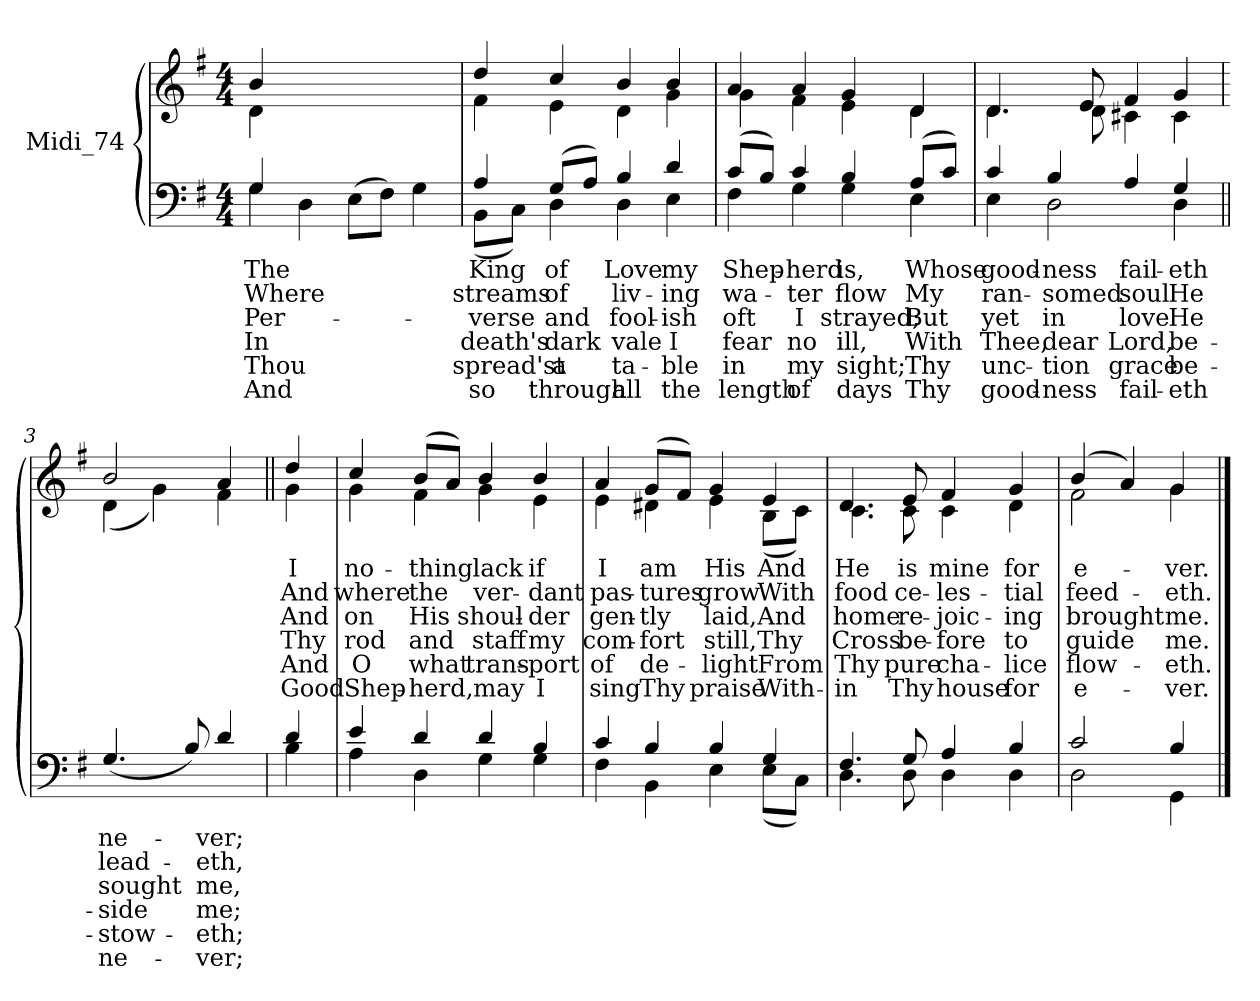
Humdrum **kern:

**kern	**text	**text	**text	**text	**text	**text	**kern	**text	**text	**text	**text	**text	**text
*part2	*part2	*part2	*part2	*part2	*part2	*part2	*part1	*part1	*part1	*part1	*part1	*part1	*part1
*staff2	*staff2	*staff2	*staff2	*staff2	*staff2	*staff2	*staff1	*staff1	*staff1	*staff1	*staff1	*staff1	*staff1
*I"Midi_74	*	*	*	*	*	*	*I"Midi_74	*	*	*	*	*	*
*clefF4	*	*	*	*	*	*	*clefG2	*	*	*	*	*	*
*k[f#]	*	*	*	*	*	*	*k[f#]	*	*	*	*	*	*
*G:	*	*	*	*	*	*	*G:	*	*	*	*	*	*
*M4/4	*	*	*	*	*	*	*M4/4	*	*	*	*	*	*
=	=	=	=	=	=	=	=	=	=	=	=	=	=
!	!	!	!	!	!	!	!LO:TX:a:t=Dominus regit me  (87. 87. Iambic)	!	!	!	!	!	!
!	!	!	!	!	!	!	!LO:TX:a:cj:t=The King of Love my Shepherd is	!	!	!	!	!	!
!	!	!	!	!	!	!	!LO:TX:a:cj:t=John Bacchus Dykes\n(1823-76)	!	!	!	!	!	!
!	!	!	!	!	!	!	!LO:TX:a:cj:t=Henry Williams Baker\n(1821-77)	!	!	!	!	!	!
!	!LO:LY:a	!LO:LY:a	!LO:LY:a	!LO:LY:a	!LO:LY:a	!LO:LY:a	!	!	!	!	!	!	!
*^	*	*	*	*	*	*	*^	*	*	*	*	*	*
4G/	4G\	The	Where	Per-	-In	Thou	And	4b/	4d\	.	.	.	.	.	.
2.ryy	4D\	.	.	.	.	.	.	2.ryy	2.ryy	.	.	.	.	.	.
.	(<8E\L	.	.	.	.	.	.	.	.	.	.	.	.	.	.
.	8F#\J)	.	.	.	.	.	.	.	.	.	.	.	.	.	.
.	4G\	.	.	.	.	.	.	.	.	.	.	.	.	.	.
=0A	=0A	=0A	=0A	=0A	=0A	=0A	=0A	=0A	=0A	=0A	=0A	=0A	=0A	=0A	=0A
!	!	!LO:LY:a	!LO:LY:a	!LO:LY:a	!LO:LY:a	!LO:LY:a	!LO:LY:a	!	!	!	!	!	!	!	!
4A/	(<8BB\L	King	streams	verse	death's	spread'st	so	4dd/	4f#\	.	.	.	.	.	.
.	8C\J)	.	.	.	.	.	.	.	.	.	.	.	.	.	.
!	!	!LO:LY:a	!LO:LY:a	!LO:LY:a	!LO:LY:a	!LO:LY:a	!LO:LY:a	!	!	!	!	!	!	!	!
(>8G/L	4D\	of	of	and	dark	a	through	4cc/	4e\	.	.	.	.	.	.
8A/J)	.	.	.	.	.	.	.	.	.	.	.	.	.	.	.
!	!	!LO:LY:a	!LO:LY:a	!LO:LY:a	!LO:LY:a	!LO:LY:a	!LO:LY:a	!	!	!	!	!	!	!	!
4B/	4D\	Love	liv-	-fool-	-vale	ta-	-all	4b/	4d\	.	.	.	.	.	.
!	!	!LO:LY:a	!LO:LY:a	!LO:LY:a	!LO:LY:a	!LO:LY:a	!LO:LY:a	!	!	!	!	!	!	!	!
4d/	4E\	my	ing	ish	I	ble	the	4b/	4g\	.	.	.	.	.	.
=1A	=1A	=1A	=1A	=1A	=1A	=1A	=1A	=1A	=1A	=1A	=1A	=1A	=1A	=1A	=1A
!	!	!LO:LY:a	!LO:LY:a	!LO:LY:a	!LO:LY:a	!LO:LY:a	!LO:LY:a	!	!	!	!	!	!	!	!
(>8c/L	4F#\	Shep-	wa-	oft	fear	in	length	4a/	4g\	.	.	.	.	.	.
8B/J)	.	.	.	.	.	.	.	.	.	.	.	.	.	.	.
!	!	!LO:LY:a	!LO:LY:a	!LO:LY:a	!LO:LY:a	!LO:LY:a	!LO:LY:a	!	!	!	!	!	!	!	!
4c/	4G\	herd	ter	I	no	my	of	4a/	4f#\	.	.	.	.	.	.
!	!	!LO:LY:a	!LO:LY:a	!LO:LY:a	!LO:LY:a	!LO:LY:a	!LO:LY:a	!	!	!	!	!	!	!	!
4B/	4G\	is,	flow	strayed;	ill,	sight;	days	4g/	4e\	.	.	.	.	.	.
!	!	!LO:LY:a	!LO:LY:a	!LO:LY:a	!LO:LY:a	!LO:LY:a	!LO:LY:a	!	!	!	!	!	!	!	!
(>8A/L	4E\	Whose	My	But	With	Thy	Thy	4d/	4d\	.	.	.	.	.	.
8c/J)	.	.	.	.	.	.	.	.	.	.	.	.	.	.	.
=2A	=2A	=2A	=2A	=2A	=2A	=2A	=2A	=2A	=2A	=2A	=2A	=2A	=2A	=2A	=2A
!	!	!LO:LY:a	!LO:LY:a	!LO:LY:a	!LO:LY:a	!LO:LY:a	!LO:LY:a	!	!	!	!	!	!	!	!
4c/	4E\	good-	-ran-	-yet	Thee,	unc-	-good-	4.d/	4.d\	.	.	.	.	.	.
!	!	!LO:LY:a	!LO:LY:a	!LO:LY:a	!LO:LY:a	!LO:LY:a	!LO:LY:a	!	!	!	!	!	!	!	!
4B/	2D\	-ness	somed	in	dear	tion	ness	.	.	.	.	.	.	.	.
.	.	.	.	.	.	.	.	8e/	8d\	.	.	.	.	.	.
!	!	!LO:LY:a	!LO:LY:a	!LO:LY:a	!LO:LY:a	!LO:LY:a	!LO:LY:a	!	!	!	!	!	!	!	!
4A/	.	fail-	-soul	love	Lord,	grace	fail-	4f#/	4c#X\	.	.	.	.	.	.
!	!	!LO:LY:a	!LO:LY:a	!LO:LY:a	!LO:LY:a	!LO:LY:a	!LO:LY:a	!	!	!	!	!	!	!	!
4G/	4D\	-eth	He	He	be-	-be-	-eth	4g/	4c#\	.	.	.	.	.	.
=3A||	=3A||	=3A	=3A	=3A	=3A	=3A	=3A	=3A	=3A	=3A	=3A	=3A	=3A	=3A	=3A
!	!	!LO:LY:a	!LO:LY:a	!LO:LY:a	!LO:LY:a	!LO:LY:a	!LO:LY:a	!	!	!	!	!	!	!	!
*v	*v	*	*	*	*	*	*	*	*	*	*	*	*	*	*
(>4.G/	ne-	lead-	sought	side	stow-	ne-	2b/	(<4d\	.	.	.	.	.	.
.	.	.	.	.	.	.	.	4g\)	.	.	.	.	.	.
8B/)	.	.	.	.	.	.	.	.	.	.	.	.	.	.
!	!LO:LY:a	!LO:LY:a	!LO:LY:a	!LO:LY:a	!LO:LY:a	!LO:LY:a	!	!	!	!	!	!	!	!
4d/	ver;	eth,	me,	me;	eth;	ver;	4a/	4f#\	.	.	.	.	.	.
!!LO:LB:g=z	!!
=4	=4||	=4||	=4||	=4||	=4||	=4||	=4||	=4||	=4||	=4||	=4||	=4||	=4||	=4||
*^	*	*	*	*	*	*	*	*	*	*	*	*	*	*
!	!	!	!	!	!	!	!	!	!	!LO:LY:b	!LO:LY:b	!LO:LY:b	!LO:LY:b	!LO:LY:b	!LO:LY:b
4d/	4B\	.	.	.	.	.	.	4dd/	4g\	I	And	And	Thy	And	Good
=5	=5	=5	=5	=5	=5	=5	=5	=5	=5	=5	=5	=5	=5	=5	=5
!	!	!	!	!	!	!	!	!	!	!LO:LY:b	!LO:LY:b	!LO:LY:b	!LO:LY:b	!LO:LY:b	!LO:LY:b
4e/	4A\	.	.	.	.	.	.	4cc/	4g\	no-	-where	on	rod	O	Shep-
!	!	!	!	!	!	!	!	!	!	!LO:LY:b	!LO:LY:b	!LO:LY:b	!LO:LY:b	!LO:LY:b	!LO:LY:b
4d/	4D\	.	.	.	.	.	.	(>8b/L	4f#\	-thing	the	His	and	what	herd,
.	.	.	.	.	.	.	.	8a/J)	.	.	.	.	.	.	.
!	!	!	!	!	!	!	!	!	!	!LO:LY:b	!LO:LY:b	!LO:LY:b	!LO:LY:b	!LO:LY:b	!LO:LY:b
4d/	4G\	.	.	.	.	.	.	4b/	4g\	lack	ver-	-shoul-	-staff	trans-	-may
!	!	!	!	!	!	!	!	!	!	!LO:LY:b	!LO:LY:b	!LO:LY:b	!LO:LY:b	!LO:LY:b	!LO:LY:b
4B/	4G\	.	.	.	.	.	.	4b/	4e\	if	dant	der	my	port	I
=6	=6	=6	=6	=6	=6	=6	=6	=6	=6	=6	=6	=6	=6	=6	=6
!	!	!	!	!	!	!	!	!	!	!LO:LY:b	!LO:LY:b	!LO:LY:b	!LO:LY:b	!LO:LY:b	!LO:LY:b
4c/	4F#\	.	.	.	.	.	.	4a/	4e\	I	pas-	-gen-	-com-	-of	sing
!	!	!	!	!	!	!	!	!	!	!LO:LY:b	!LO:LY:b	!LO:LY:b	!LO:LY:b	!LO:LY:b	!LO:LY:b
4B/	4BB\	.	.	.	.	.	.	(>8g/L	4d#X\	am	tures	tly	fort	de-	Thy
.	.	.	.	.	.	.	.	8f#/J)	.	.	.	.	.	.	.
!	!	!	!	!	!	!	!	!	!	!LO:LY:b	!LO:LY:b	!LO:LY:b	!LO:LY:b	!LO:LY:b	!LO:LY:b
4B/	4E\	.	.	.	.	.	.	4g/	4e\	His	grow	laid,	still,	light	praise
!	!	!	!	!	!	!	!	!	!	!LO:LY:b	!LO:LY:b	!LO:LY:b	!LO:LY:b	!LO:LY:b	!LO:LY:b
4G/	(<8E\L	.	.	.	.	.	.	4e/	(<8BL	And	With	And	Thy	From	With-
.	8C\J)	.	.	.	.	.	.	.	8cJ)	.	.	.	.	.	.
=7	=7	=7	=7	=7	=7	=7	=7	=7	=7	=7	=7	=7	=7	=7	=7
!	!	!	!	!	!	!	!	!	!	!LO:LY:b	!LO:LY:b	!LO:LY:b	!LO:LY:b	!LO:LY:b	!LO:LY:b
4.F#/	4.D\	.	.	.	.	.	.	4.d/	4.c\	He	food	home	Cross	Thy	in
!	!	!	!	!	!	!	!	!	!	!LO:LY:b	!LO:LY:b	!LO:LY:b	!LO:LY:b	!LO:LY:b	!LO:LY:b
8G/	8D\	.	.	.	.	.	.	8e/	8c\	is	ce-	-re-	-be-	-pure	Thy
!	!	!	!	!	!	!	!	!	!	!LO:LY:b	!LO:LY:b	!LO:LY:b	!LO:LY:b	!LO:LY:b	!LO:LY:b
4A/	4D\	.	.	.	.	.	.	4f#/	4c\	mine	les-	-joic-	-fore	cha-	-house
!	!	!	!	!	!	!	!	!	!	!LO:LY:b	!LO:LY:b	!LO:LY:b	!LO:LY:b	!LO:LY:b	!LO:LY:b
4B/	4D\	.	.	.	.	.	.	4g/	4d\	for	tial	ing	to	lice	for
=8	=8	=8	=8	=8	=8	=8	=8	=8	=8	=8	=8	=8	=8	=8	=8
!	!	!	!	!	!	!	!	!	!	!LO:LY:b	!LO:LY:b	!LO:LY:b	!LO:LY:b	!LO:LY:b	!LO:LY:b
2c/	2D\	.	.	.	.	.	.	(>4b/	2f#\	e-	feed-	brought	guide	flow-	e-
.	.	.	.	.	.	.	.	4a/)	.	.	.	.	.	.	.
!	!	!	!	!	!	!	!	!	!	!LO:LY:b	!LO:LY:b	!LO:LY:b	!LO:LY:b	!LO:LY:b	!LO:LY:b
4B/	4GG\	.	.	.	.	.	.	4g/	4g\	ver.	eth.	me.	me.	eth.	ver.
*v	*v	*	*	*	*	*	*	*	*	*	*	*	*	*	*
*	*	*	*	*	*	*	*v	*v	*	*	*	*	*	*
==	==	==	==	==	==	==	==	==	==	==	==	==	==
*-	*-	*-	*-	*-	*-	*-	*-	*-	*-	*-	*-	*-	*-
